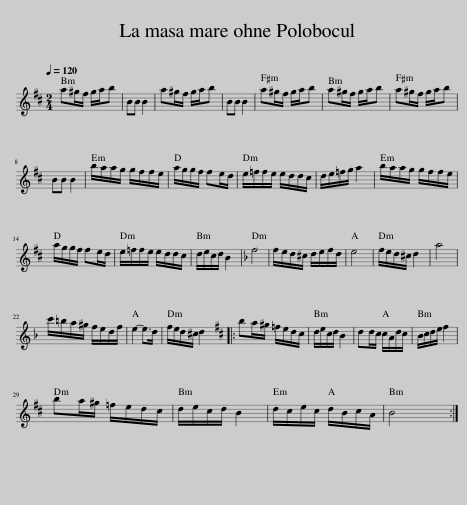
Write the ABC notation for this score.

X:1
L:1/8
Q:1/4=120
M:2/4
I:linebreak $
K:Bmin
V:1 treble
V:1
 a^g/f/ g/a/b | BB B2 | a^g/f/ g/a/b | BB B2 | a^g/f/ g/a/b | %5
 a^g/f/ g/a/b | a^g/f/ g/a/b |$ BB B2 | b/a/a/g/ g/f/f/e/ | a/g/g/f/ fe/d/ | %10
 e/=f/f/e/ e/d/d/c/ | d/e/=f/g/ a2 | b/a/a/g/ g/f/f/e/ |$ a/g/g/f/ fe/d/ | e/=f/f/e/ e/d/d/c/ | %15
 d/e/c/d/ B2 |[K:Dmin] f4 | f/e/d/^c/ d/e/f/d/ | e4 | f/e/d/^c/ d2 | %20
 a4 |$ c'/=b/a/^g/ f/e/d/f/ | e2- e>d | f/e/d/^c/ d2 |:[K:Bmin] ba/^g/ =f/e/d/c/ | %25
 d/e/c/d/ B2 | dd/c/ c/A/d/c/ | B/c/d/e/ f2 |$ ba/^g/ =f/e/d/c/ | d/e/c/d/ B2 | %30
 d/c/e/c/ d/B/c/A/ | B4 :| %32
